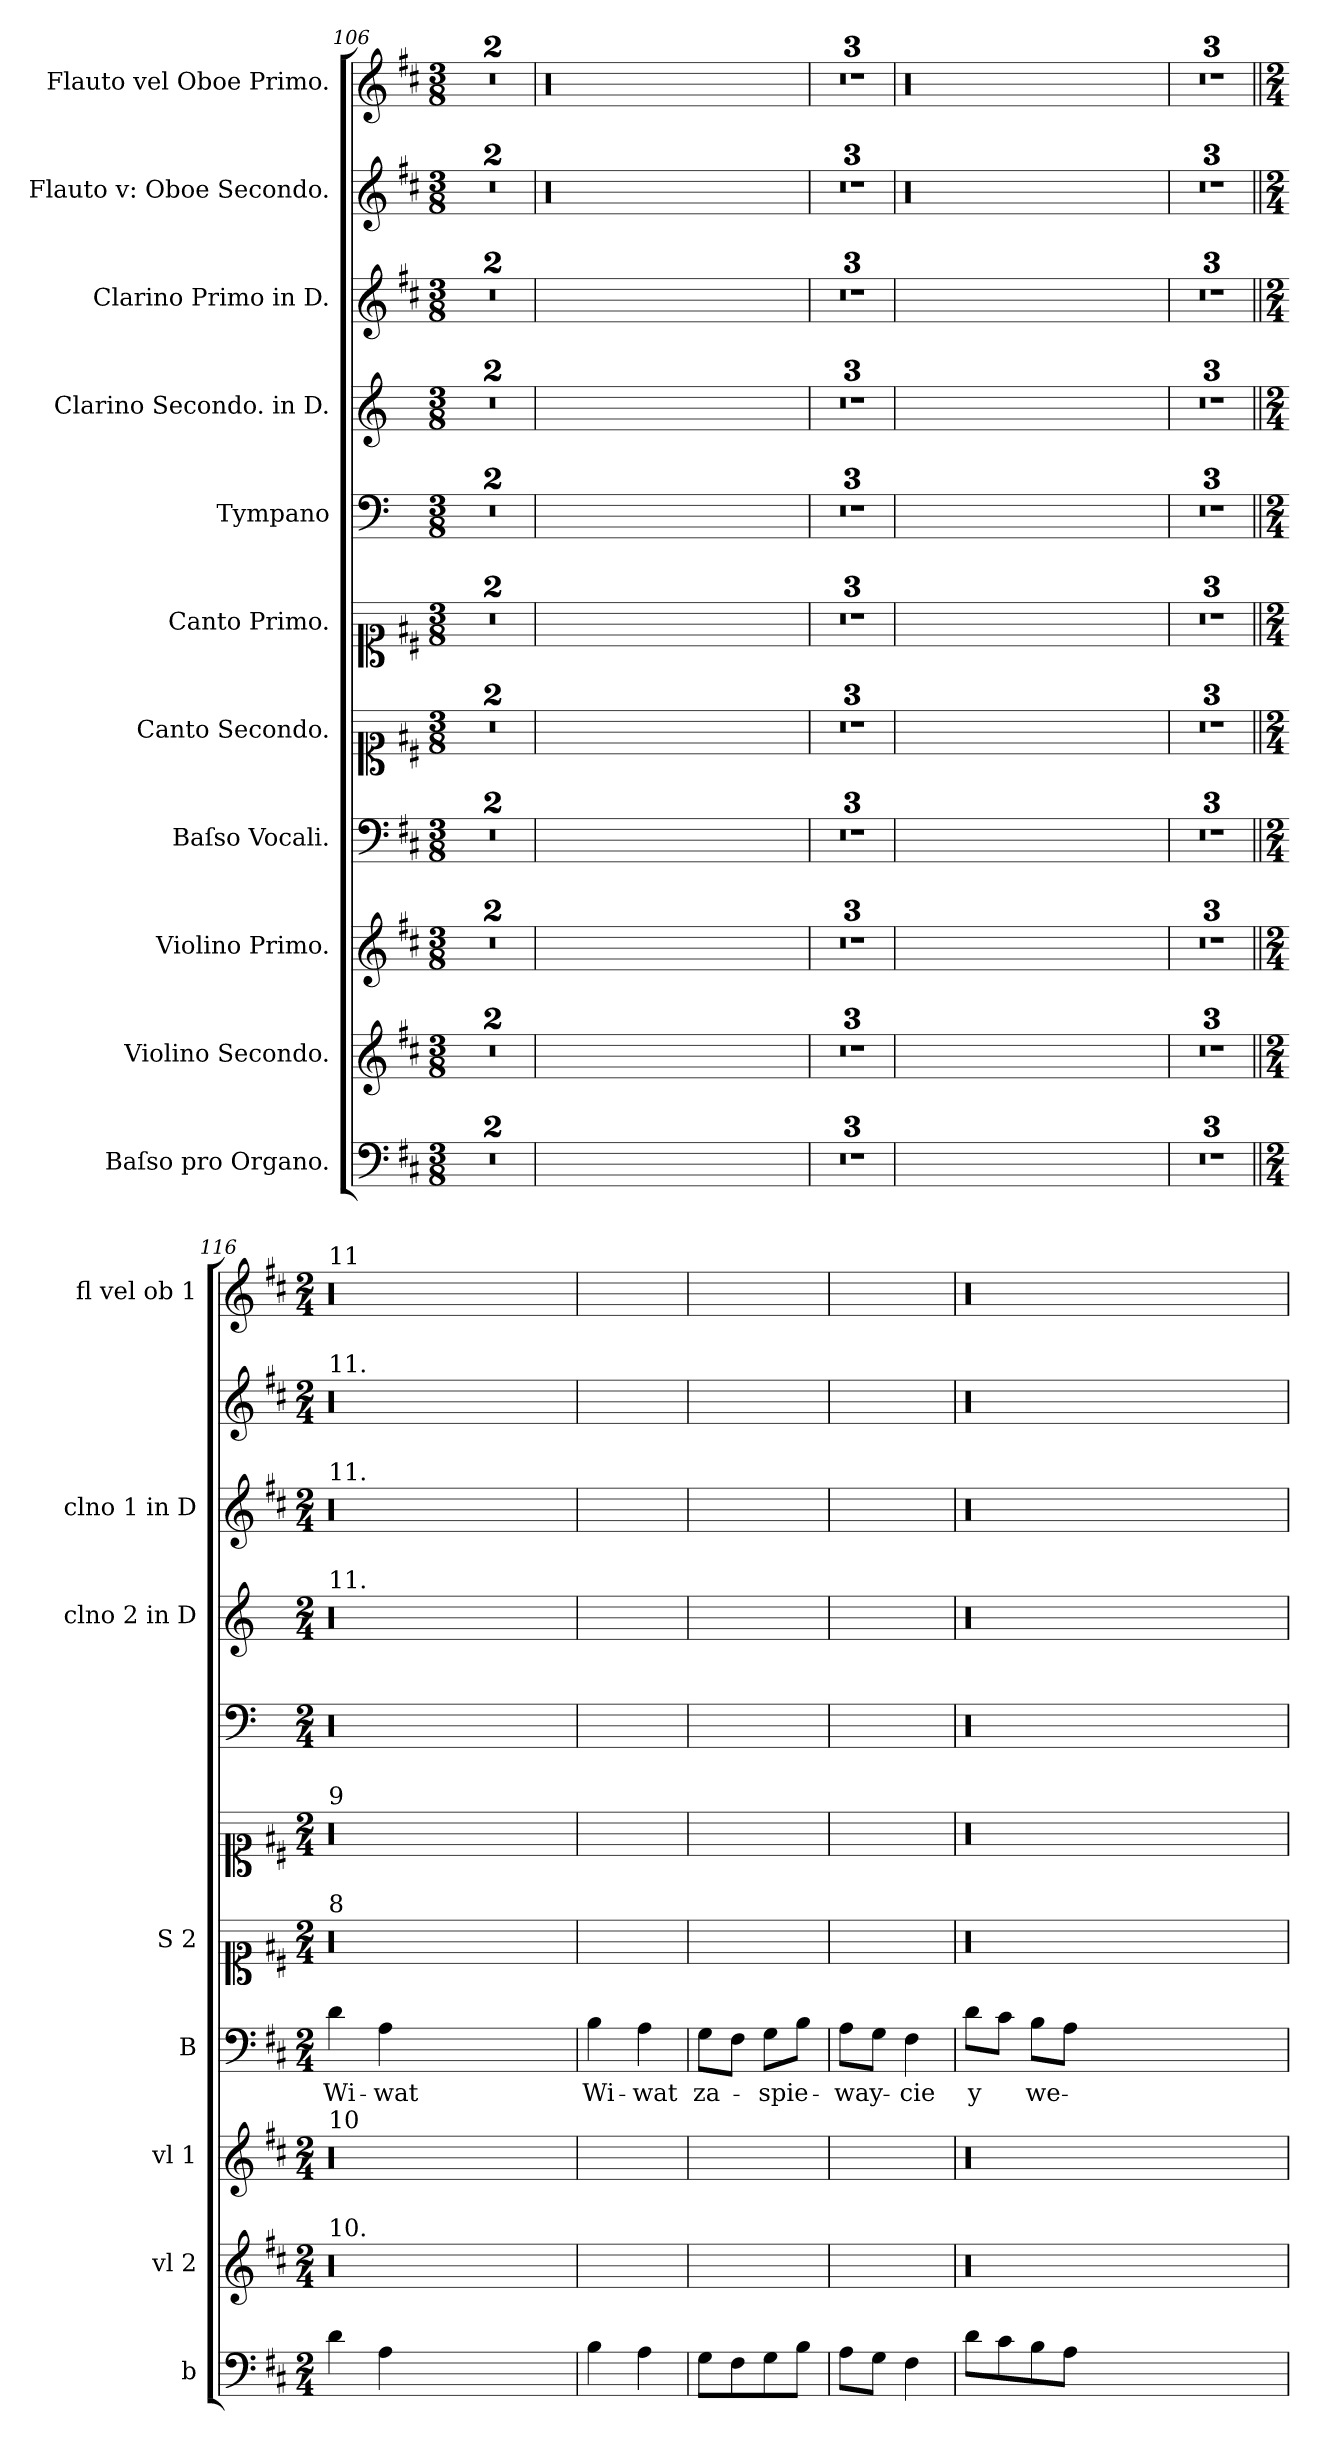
**kern	**kern	**kern	**kern	**text	**kern	**kern	**kern	**kern	**kern	**kern	**kern
*part11	*part10	*part9	*part8	*part8	*part7	*part6	*part5	*part4	*part3	*part2	*part1
*staff11	*staff10	*staff9	*staff8	*staff8	*staff7	*staff6	*staff5	*staff4	*staff3	*staff2	*staff1
*I"Baſso pro Organo.	*I"Violino Secondo.	*I"Violino Primo.	*I"Baſso Vocali.	*	*I"Canto Secondo.	*I"Canto Primo.	*I"Tympano	*I"Clarino Secondo. in D.	*I"Clarino Primo in D.	*I"Flauto v: Oboe Secondo.	*I"Flauto vel Oboe Primo.
*I'b	*I'vl 2	*I'vl 1	*I'B	*	*I'S 2	*	*	*I'clno 2 in D	*I'clno 1 in D	*	*I'fl vel ob 1
*clefF4	*clefG2	*clefG2	*clefF4	*	*clefC1	*clefC1	*clefF4	*clefG2	*clefG2	*clefG2	*clefG2
*	*	*	*	*	*	*	*ITrd6c10	*ITrd-1c-2	*ITrd-1c-2	*	*
*k[f#c#]	*k[f#c#]	*k[f#c#]	*k[f#c#]	*	*k[f#c#]	*k[f#c#]	*k[f#c#]	*k[f#c#]	*k[f#c#g#d#]	*k[f#c#]	*k[f#c#]
*D:	*D:	*D:	*D:	*	*D:	*D:	*D:	*D:	*	*D:	*D:
*M3/8	*M3/8	*M3/8	*M3/8	*	*M3/8	*M3/8	*M3/8	*M3/8	*M3/8	*M3/8	*M3/8
=106	=106	=106	=106	=106	=106	=106	=106	=106	=106	=106	=106
4.ryy	4.ryy	4.ryy	4.ryy	.	4.ryy	4.ryy	4.ryy	4.ryy	4.ryy	4.ryy	4.ryy
=107	=107	=107	=107	=107	=107	=107	=107	=107	=107	=107	=107
4.ryy	4.ryy	4.ryy	4.ryy	.	4.ryy	4.ryy	4.ryy	4.ryy	4.ryy	4.ryy	4.ryy
=108	=108	=108	=108	=108	=108	=108	=108	=108	=108	=108	=108
!	!	!	!	!	!	!	!	!	!	!LO:N:vis=00	!LO:N:vis=00
4.ryy	4.ryy	4.ryy	4.ryy	.	4.ryy	4.ryy	4.ryy	4.ryy	4.ryy	1.r	1.r
1ryy	1ryy	1ryy	1ryy	.	1ryy	1ryy	1ryy	1ryy	1ryy	.	.
8ryy	8ryy	8ryy	8ryy	.	8ryy	8ryy	8ryy	8ryy	8ryy	.	.
=109	=109	=109	=109	=109	=109	=109	=109	=109	=109	=109	=109
4.ryy	4.ryy	4.ryy	4.ryy	.	4.ryy	4.ryy	4.ryy	4.ryy	4.ryy	4.ryy	4.ryy
=110	=110	=110	=110	=110	=110	=110	=110	=110	=110	=110	=110
4.ryy	4.ryy	4.ryy	4.ryy	.	4.ryy	4.ryy	4.ryy	4.ryy	4.ryy	4.ryy	4.ryy
=111	=111	=111	=111	=111	=111	=111	=111	=111	=111	=111	=111
4.ryy	4.ryy	4.ryy	4.ryy	.	4.ryy	4.ryy	4.ryy	4.ryy	4.ryy	4.ryy	4.ryy
=112	=112	=112	=112	=112	=112	=112	=112	=112	=112	=112	=112
!	!	!	!	!	!	!	!	!	!	!LO:N:vis=00	!LO:N:vis=00
4.ryy	4.ryy	4.ryy	4.ryy	.	4.ryy	4.ryy	4.ryy	4.ryy	4.ryy	1.r	1.r
1ryy	1ryy	1ryy	1ryy	.	1ryy	1ryy	1ryy	1ryy	1ryy	.	.
8ryy	8ryy	8ryy	8ryy	.	8ryy	8ryy	8ryy	8ryy	8ryy	.	.
=113	=113	=113	=113	=113	=113	=113	=113	=113	=113	=113	=113
4.ryy	4.ryy	4.ryy	4.ryy	.	4.ryy	4.ryy	4.ryy	4.ryy	4.ryy	4.ryy	4.ryy
=114	=114	=114	=114	=114	=114	=114	=114	=114	=114	=114	=114
4.ryy	4.ryy	4.ryy	4.ryy	.	4.ryy	4.ryy	4.ryy	4.ryy	4.ryy	4.ryy	4.ryy
=115	=115	=115	=115	=115	=115	=115	=115	=115	=115	=115	=115
4.ryy	4.ryy	4.ryy	4.ryy	.	4.ryy	4.ryy	4.ryy	4.ryy	4.ryy	4.ryy	4.ryy
=116||	=116||	=116||	=116||	=116||	=116||	=116||	=116||	=116||	=116||	=116||	=116||
*M2/4	*M2/4	*M2/4	*M2/4	*	*M2/4	*M2/4	*M2/4	*M2/4	*M2/4	*M2/4	*M2/4
!	!	!	!	!	!	!	!	!	!	!	!LO:TX:a:t=11
!	!	!	!	!	!	!	!	!	!	!LO:TX:a:t=11.	!
!	!	!	!	!	!	!	!	!	!LO:TX:a:t=11.	!	!
!	!	!	!	!	!	!	!	!LO:TX:a:t=11.	!	!	!
!	!	!	!	!	!	!LO:TX:a:t=9	!	!	!	!	!
!	!	!	!	!	!LO:TX:a:t=8	!	!	!	!	!	!
!	!	!LO:TX:a:t=10	!	!	!	!	!	!	!	!	!
!	!LO:TX:a:t=10.	!	!	!	!	!	!	!	!	!	!
!	!LO:N:vis=00	!LO:N:vis=00	!	!	!LO:N:vis=00	!LO:N:vis=00	!LO:N:vis=00	!LO:N:vis=00	!LO:N:vis=00	!LO:N:vis=00	!LO:N:vis=00
4d\	0r	0r	4d\	Wi-	0r	0r	0r	0r	0r	0r	0r
4A\	.	.	4A\	-wat	.	.	.	.	.	.	.
1.ryy	.	.	1.ryy	.	.	.	.	.	.	.	.
=117	=117	=117	=117	=117	=117	=117	=117	=117	=117	=117	=117
!	!	!	!	!LO:LY:i	!	!	!	!	!	!	!
4B\	2ryy	2ryy	4B\	Wi-	2ryy	2ryy	2ryy	2ryy	2ryy	2ryy	2ryy
!	!	!	!	!LO:LY:i	!	!	!	!	!	!	!
4A\	.	.	4A\	-wat	.	.	.	.	.	.	.
=118	=118	=118	=118	=118	=118	=118	=118	=118	=118	=118	=118
8G\L	2ryy	2ryy	8G\L	za-	2ryy	2ryy	2ryy	2ryy	2ryy	2ryy	2ryy
8F#\	.	.	8F#\J	.	.	.	.	.	.	.	.
8G\	.	.	8G\L	-spie-	.	.	.	.	.	.	.
8B\J	.	.	8B\J	.	.	.	.	.	.	.	.
=119	=119	=119	=119	=119	=119	=119	=119	=119	=119	=119	=119
8A\L	2ryy	2ryy	8A\L	-way-	2ryy	2ryy	2ryy	2ryy	2ryy	2ryy	2ryy
8G\J	.	.	8G\J	.	.	.	.	.	.	.	.
4F#\	.	.	4F#\	-cie	.	.	.	.	.	.	.
=120	=120	=120	=120	=120	=120	=120	=120	=120	=120	=120	=120
!	!LO:N:vis=00	!LO:N:vis=00	!	!	!LO:N:vis=00	!LO:N:vis=00	!LO:N:vis=00	!LO:N:vis=00	!LO:N:vis=00	!LO:N:vis=00	!LO:N:vis=00
8d\L	0r	0r	8d\L	y	1.r	0r	0r	0r	0r	0r	0r
8c#\	.	.	8c#\J	.	.	.	.	.	.	.	.
8B\	.	.	8B\L	we-	.	.	.	.	.	.	.
8A\J	.	.	8A\J	.	.	.	.	.	.	.	.
1.ryy	.	.	1.ryy	.	.	.	.	.	.	.	.
.	.	.	.	.	2ryy	.	.	.	.	.	.
=	=	=	=	=	=	=	=	=	=	=	=
*-	*-	*-	*-	*-	*-	*-	*-	*-	*-	*-	*-
